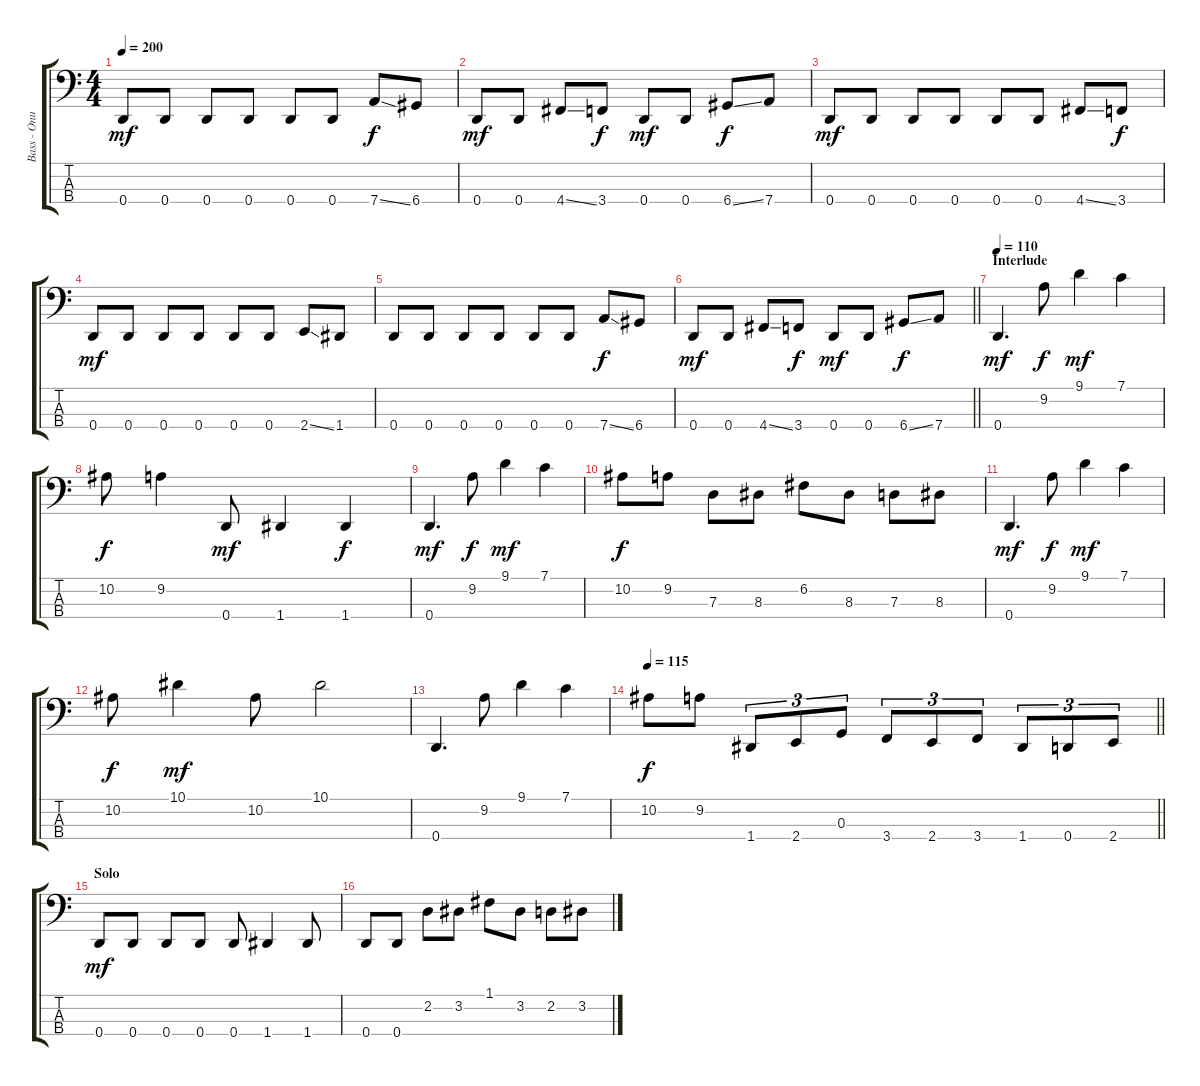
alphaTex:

\track ("Bass - Onur" "Bass - Onu") {instrument electricbasspick}
\staff {score tabs}
\tuning (F2 C2 G1 D1) {hide}
\ts (4 4)
\tempo 200
\clef f4
\ks c
0.4.8{dy mf} 0.4.8 0.4.8 0.4.8 0.4.8 0.4.8 7.4{ss}.8{dy f} 6.4.8 |
0.4.8{dy mf} 0.4.8 4.4{ss}.8 3.4.8{dy f} 0.4.8{dy mf} 0.4.8 6.4{ss}.8{dy f} 7.4.8 |
0.4.8{dy mf} 0.4.8 0.4.8 0.4.8 0.4.8 0.4.8 4.4{ss}.8 3.4.8{dy f} |
0.4.8{dy mf} 0.4.8 0.4.8 0.4.8 0.4.8 0.4.8 2.4{ss}.8 1.4.8 |
0.4.8 0.4.8 0.4.8 0.4.8 0.4.8 0.4.8 7.4{ss}.8{dy f} 6.4.8 |
\barLineRight lightlight
0.4.8{dy mf} 0.4.8 4.4{ss}.8 3.4.8{dy f} 0.4.8{dy mf} 0.4.8 6.4{ss}.8{dy f} 7.4.8 |
\section ("" "Interlude")
\tempo 110
0.4.4{d dy mf} 9.2.8{dy f} 9.1.4{dy mf} 7.1.4 |
10.2.8{dy f} 9.2.4 0.4.8{dy mf} 1.4.4 1.4.4{dy f} |
0.4.4{d dy mf} 9.2.8{dy f} 9.1.4{dy mf} 7.1.4 |
10.2.8{dy f} 9.2.8 7.3.8 8.3.8 6.2.8 8.3.8 7.3.8 8.3.8 |
0.4.4{d dy mf} 9.2.8{dy f} 9.1.4{dy mf} 7.1.4 |
10.2.8{dy f} 10.1.4{dy mf} 10.2.8 10.1.2 |
0.4.4{d} 9.2.8 9.1.4 7.1.4 |
\tempo 115
\barLineRight lightlight
10.2.8{dy f} 9.2.8 1.4.8{tu (3 2)} 2.4.8{tu (3 2)} 0.3.8{tu (3 2)} 3.4.8{tu (3 2)} 2.4.8{tu (3 2)} 3.4.8{tu (3 2)} 1.4.8{tu (3 2)} 0.4.8{tu (3 2)} 2.4.8{tu (3 2)} |
\section ("" "Solo")
0.4.8{dy mf} 0.4.8 0.4.8 0.4.8 0.4.8 1.4.4 1.4.8 |
0.4.8 0.4.8 2.2.8 3.2.8 1.1.8 3.2.8 2.2.8 3.2.8
